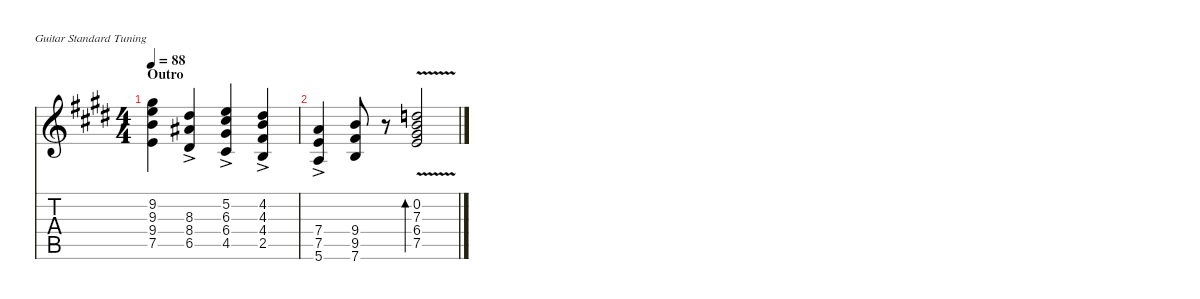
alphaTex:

\defaultSystemsLayout 4
\hideDynamics
\bracketExtendMode nobrackets
\singleTrackTrackNamePolicy hidden
\multiTrackTrackNamePolicy hidden
\otherSystemsTrackNameOrientation horizontal
\track ("Guitar" "el.guit.") {instrument electricguitarclean}
\staff {score tabs}
\tuning (E4 B3 G3 D3 A2 E2)
\ts (4 4)
\section ("" "Outro")
\tempo 88
\clef g2
\ks c#minor
(9.2{acc #} 9.3{acc forcenatural} 9.4{acc forcenatural} 7.5{acc forcenatural}).4{dy f beam Down} (8.3{ac acc #} 8.4{ac acc #} 6.5{ac acc #}).4{dy mf beam Up} (5.2{ac acc forcenatural} 6.3{ac acc #} 6.4{ac acc #} 4.5{ac acc #}).4{beam Up} (4.2{ac acc #} 4.3{ac acc forcenatural} 4.4{ac acc #} 2.5{ac acc forcenatural}).4{beam Up} |
(7.4{ac acc forcenatural} 7.5{ac acc forcenatural} 5.6{ac acc forcenatural}).4{beam Up} (9.4{acc forcenatural} 9.5{acc #} 7.6{acc forcenatural}).8{dy f beam Up} r.8{beam Up} (0.2{v acc forcenatural} 7.3{v acc forcenatural} 6.4{v acc #} 7.5{v acc forcenatural}).2{bd 30 beam Up}
